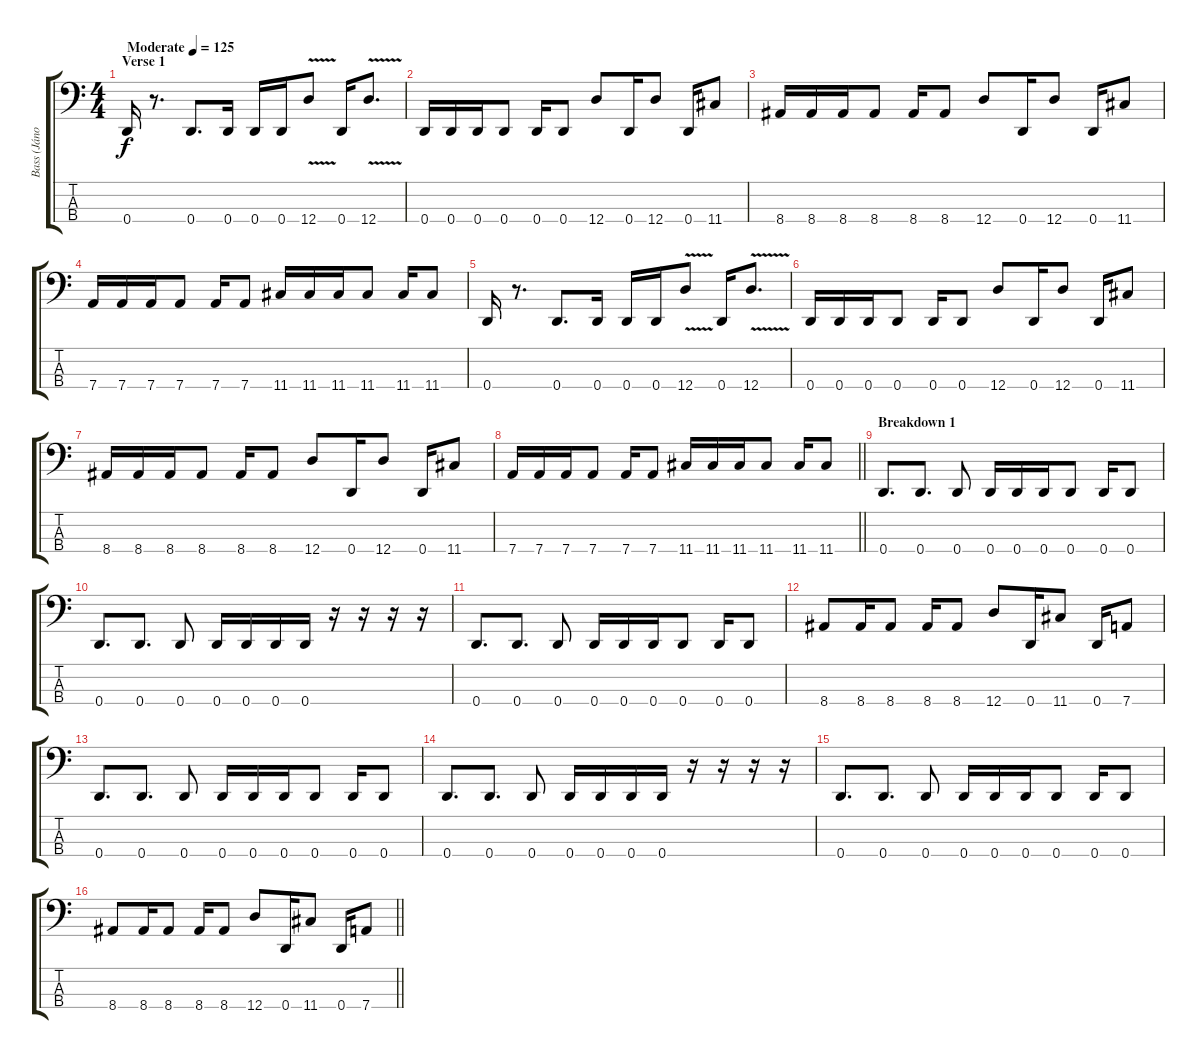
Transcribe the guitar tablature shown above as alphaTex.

\track ("Bass (János)" "Bass (Jáno") {instrument electricbasspick}
\staff {score tabs}
\tuning (G2 D2 A1 D1) {hide}
\ts (4 4)
\section ("" "Verse 1")
\tempo (125 "Moderate")
\clef f4
\ks c
0.4.16{dy f instrument electricbasspick} r.8{d} 0.4.8{d} 0.4.16 0.4.16 0.4.16 12.4{v}.8 0.4.16 12.4{v}.8{d} |
0.4.16 0.4.16 0.4.16 0.4.8 0.4.16 0.4.8 12.4.8 0.4.16 12.4.8 0.4.16 11.4.8 |
8.4.16 8.4.16 8.4.16 8.4.8 8.4.16 8.4.8 12.4.8 0.4.16 12.4.8 0.4.16 11.4.8 |
7.4.16 7.4.16 7.4.16 7.4.8 7.4.16 7.4.8 11.4.16 11.4.16 11.4.16 11.4.8 11.4.16 11.4.8 |
0.4.16 r.8{d} 0.4.8{d} 0.4.16 0.4.16 0.4.16 12.4{v}.8 0.4.16 12.4{v}.8{d} |
0.4.16 0.4.16 0.4.16 0.4.8 0.4.16 0.4.8 12.4.8 0.4.16 12.4.8 0.4.16 11.4.8 |
8.4.16 8.4.16 8.4.16 8.4.8 8.4.16 8.4.8 12.4.8 0.4.16 12.4.8 0.4.16 11.4.8 |
\barLineRight lightlight
7.4.16 7.4.16 7.4.16 7.4.8 7.4.16 7.4.8 11.4.16 11.4.16 11.4.16 11.4.8 11.4.16 11.4.8 |
\section ("" "Breakdown 1")
0.4.8{d} 0.4.8{d} 0.4.8 0.4.16 0.4.16 0.4.16 0.4.8 0.4.16 0.4.8 |
0.4.8{d} 0.4.8{d} 0.4.8 0.4.16 0.4.16 0.4.16 0.4.16 r.16 r.16 r.16 r.16 |
0.4.8{d} 0.4.8{d} 0.4.8 0.4.16 0.4.16 0.4.16 0.4.8 0.4.16 0.4.8 |
8.4.8 8.4.16 8.4.8 8.4.16 8.4.8 12.4.8 0.4.16 11.4.8 0.4.16 7.4.8 |
0.4.8{d} 0.4.8{d} 0.4.8 0.4.16 0.4.16 0.4.16 0.4.8 0.4.16 0.4.8 |
0.4.8{d} 0.4.8{d} 0.4.8 0.4.16 0.4.16 0.4.16 0.4.16 r.16 r.16 r.16 r.16 |
0.4.8{d} 0.4.8{d} 0.4.8 0.4.16 0.4.16 0.4.16 0.4.8 0.4.16 0.4.8 |
\barLineRight lightlight
8.4.8 8.4.16 8.4.8 8.4.16 8.4.8 12.4.8 0.4.16 11.4.8 0.4.16 7.4.8
